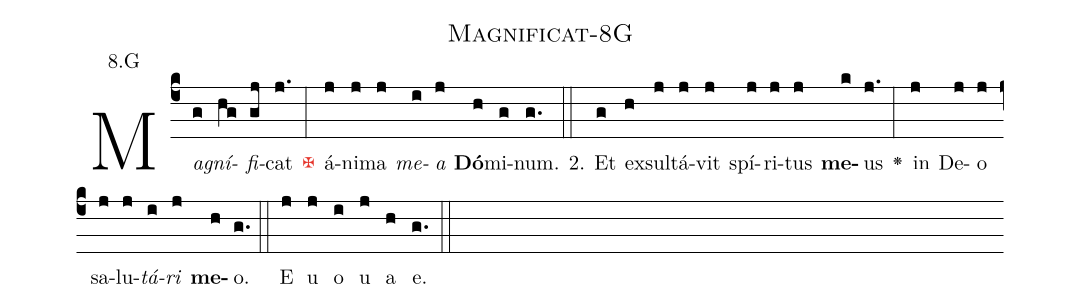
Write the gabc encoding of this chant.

name: Magnificat-8G;
annotation: 8.G;
%%
(c4)M<i>a(g)gní(hg)fi</i>(gj)cat(j.) <c><v>\maltese</v></c>(:) á(j)ni(j)ma(j) <i>me</i>(i)<i>a</i>(j) <b>Dó</b>(h)mi(g)num.(g.) (::)
2. Et(g) ex(h)sul(j)tá(j)vit(j) spí(j)ri(j)tus(j) <b>me</b>(k)us(j.) <v>\greheightstar</v>(:) in(j) De(j)o(j) sa(j)lu(j)<i>tá</i>(i)<i>ri</i>(j) <b>me</b>(h)o.(g.) (::) E(j) u(j) o(i) u(j) a(h) e.(g.) (::)
